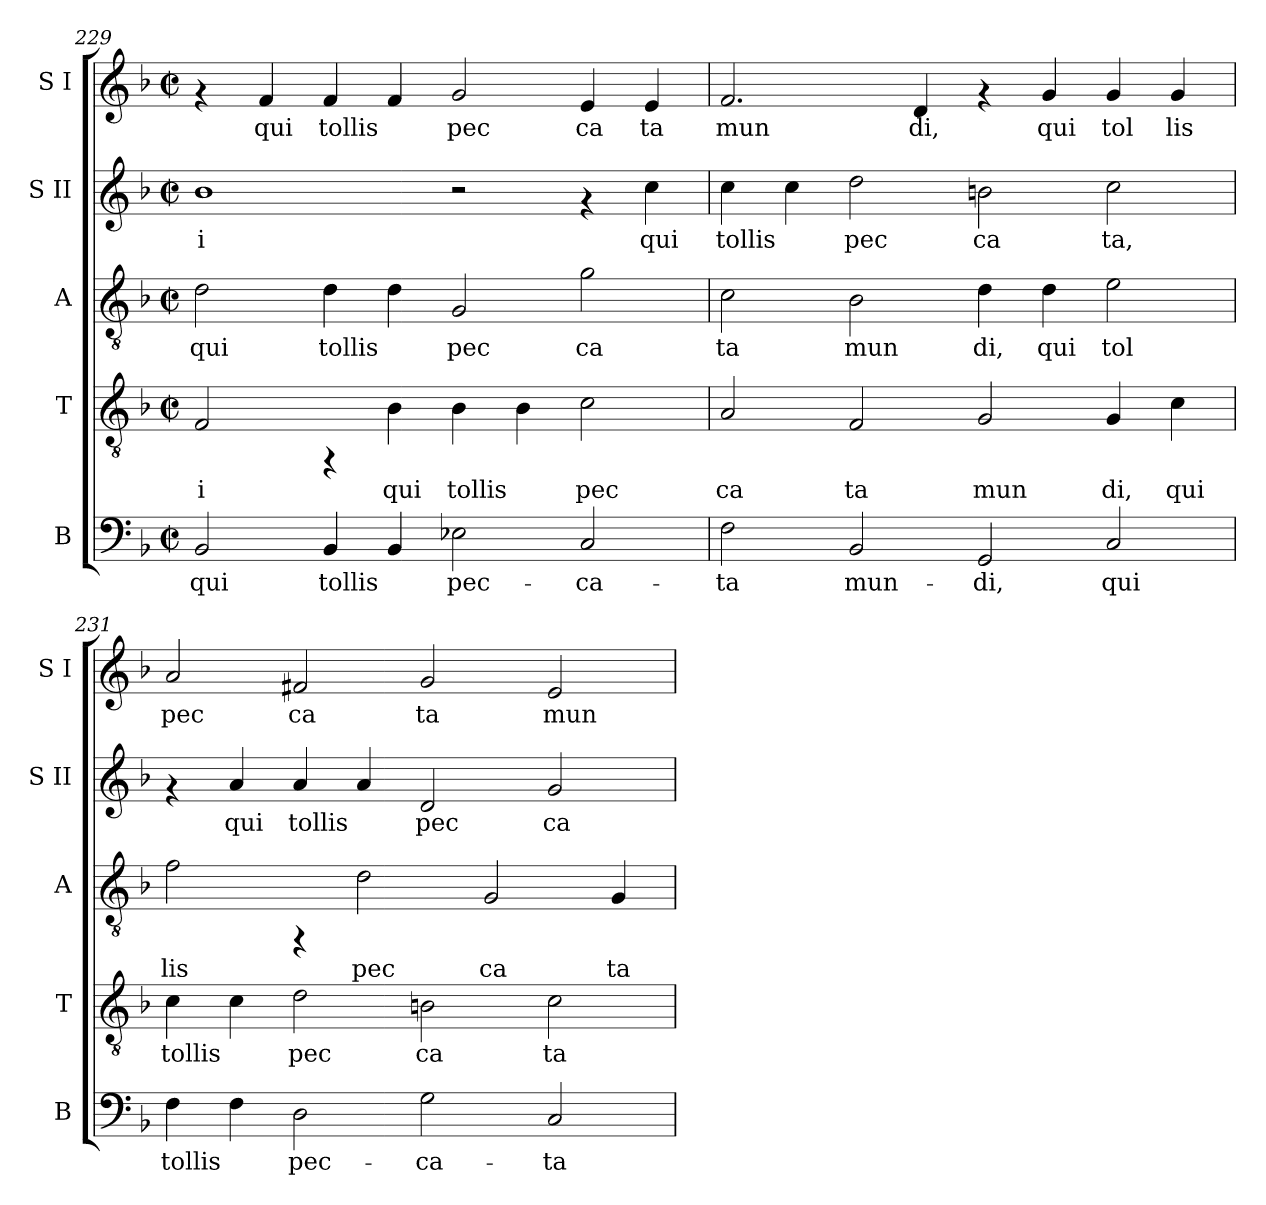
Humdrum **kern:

**kern	**text	**kern	**text	**kern	**text	**kern	**text	**kern	**text
*part5	*part5	*part4	*part4	*part3	*part3	*part2	*part2	*part1	*part1
*staff5	*staff5	*staff4	*staff4	*staff3	*staff3	*staff2	*staff2	*staff1	*staff1
*I"B	*	*I"T	*	*I"A	*	*I"S II	*	*I"S I	*
*I'B	*	*I'T	*	*I'A	*	*I'S II	*	*I'S I	*
*clefF4	*	*clefGv2	*	*clefGv2	*	*clefG2	*	*clefG2	*
*k[b-]	*	*k[b-]	*	*k[b-]	*	*k[b-]	*	*k[b-]	*
*F:	*	*F:	*	*F:	*	*F:	*	*F:	*
*M2/2	*	*M2/2	*	*M2/2	*	*M2/2	*	*M2/2	*
*met(c|)	*	*met(c|)	*	*met(c|)	*	*met(c|)	*	*met(c|)	*
=229	=229	=229	=229	=229	=229	=229	=229	=229	=229
!	!LO:LY:b:cj	!	!LO:LY:b:cj	!	!LO:LY:b:cj	!	!LO:LY:b:cj	!	!
2BB-/	qui	2F/	i	2d\	qui	1b-	i	4rf	.
!	!	!	!	!	!	!	!	!	!LO:LY:b:cj
.	.	.	.	.	.	.	.	4f/	qui
!	!LO:LY:b:cj	!	!	!	!LO:LY:b:cj	!	!	!	!LO:LY:b:cj
4BB-/	tollis	4rFF	.	4d\	tollis	.	.	4f/	tollis
!	!LO:LY:b:cj	!	!LO:LY:b:cj	!	!LO:LY:b:cj	!	!	!	!LO:LY:b:cj
4BB-/	.	4B-\	qui	4d\	.	.	.	4f/	.
!	!LO:LY:b:cj	!	!LO:LY:b:cj	!	!LO:LY:b:cj	!	!	!	!LO:LY:b:cj
2E-\	pec-	4B-\	tollis	2G/	pec	2r	.	2g/	pec
!	!	!	!LO:LY:b:cj	!	!	!	!	!	!
.	.	4B-\	.	.	.	.	.	.	.
!	!LO:LY:b:cj	!	!LO:LY:b:cj	!	!LO:LY:b:cj	!	!	!	!LO:LY:b:cj
2C/	-ca-	2c\	pec	2g\	ca	4rf	.	4e/	ca
!	!	!	!	!	!	!	!LO:LY:b:cj	!	!LO:LY:b:cj
.	.	.	.	.	.	4cc\	qui	4e/	ta
=230	=230	=230	=230	=230	=230	=230	=230	=230	=230
!	!LO:LY:b:cj	!	!LO:LY:b:cj	!	!LO:LY:b:cj	!	!LO:LY:b:cj	!	!LO:LY:b:cj
2F\	-ta	2A/	ca	2c\	ta	4cc\	tollis	2.f/	mun
!	!	!	!	!	!	!	!LO:LY:b:cj	!	!
.	.	.	.	.	.	4cc\	.	.	.
!	!LO:LY:b:cj	!	!LO:LY:b:cj	!	!LO:LY:b:cj	!	!LO:LY:b:cj	!	!
2BB-/	mun-	2F/	ta	2B-\	mun	2dd\	pec	.	.
!	!	!	!	!	!	!	!	!	!LO:LY:b:cj
.	.	.	.	.	.	.	.	4d/	di,
!	!LO:LY:b:cj	!	!LO:LY:b:cj	!	!LO:LY:b:cj	!	!LO:LY:b:cj	!	!
2GG/	-di,	2G/	mun	4d\	di,	2bn\	ca	4rf	.
!	!	!	!	!	!LO:LY:b:cj	!	!	!	!LO:LY:b:cj
.	.	.	.	4d\	qui	.	.	4g/	qui
!	!LO:LY:b:cj	!	!LO:LY:b:cj	!	!LO:LY:b:cj	!	!LO:LY:b:cj	!	!LO:LY:b:cj
2C/	qui	4G/	di,	2e\	tol	2cc\	ta,	4g/	tol
!	!	!	!LO:LY:b:cj	!	!	!	!	!	!LO:LY:b:cj
.	.	4c\	qui	.	.	.	.	4g/	lis
=231	=231	=231	=231	=231	=231	=231	=231	=231	=231
!	!LO:LY:b:cj	!	!LO:LY:b:cj	!	!LO:LY:b:cj	!	!	!	!LO:LY:b:cj
4F\	tollis	4c\	tollis	2f\	lis	4rf	.	2a/	pec
!	!LO:LY:b:cj	!	!LO:LY:b:cj	!	!	!	!LO:LY:b:cj	!	!
4F\	.	4c\	.	.	.	4a/	qui	.	.
!	!LO:LY:b:cj	!	!LO:LY:b:cj	!	!	!	!LO:LY:b:cj	!	!LO:LY:b:cj
2D\	pec-	2d\	pec	4rFF	.	4a/	tollis	2f#X/	ca
!	!	!	!	!	!LO:LY:b:cj	!	!LO:LY:b:cj	!	!
.	.	.	.	2d\	pec	4a/	.	.	.
!	!LO:LY:b:cj	!	!LO:LY:b:cj	!	!	!	!LO:LY:b:cj	!	!LO:LY:b:cj
2G\	-ca-	2Bn\	ca	.	.	2d/	pec	2g/	ta
!	!	!	!	!	!LO:LY:b:cj	!	!	!	!
.	.	.	.	2G/	ca	.	.	.	.
!	!LO:LY:b:cj	!	!LO:LY:b:cj	!	!	!	!LO:LY:b:cj	!	!LO:LY:b:cj
2C/	-ta	2c\	ta	.	.	2g/	ca	2e/	mun
!	!	!	!	!	!LO:LY:b:cj	!	!	!	!
.	.	.	.	4G/	ta	.	.	.	.
=	=	=	=	=	=	=	=	=	=
*-	*-	*-	*-	*-	*-	*-	*-	*-	*-
